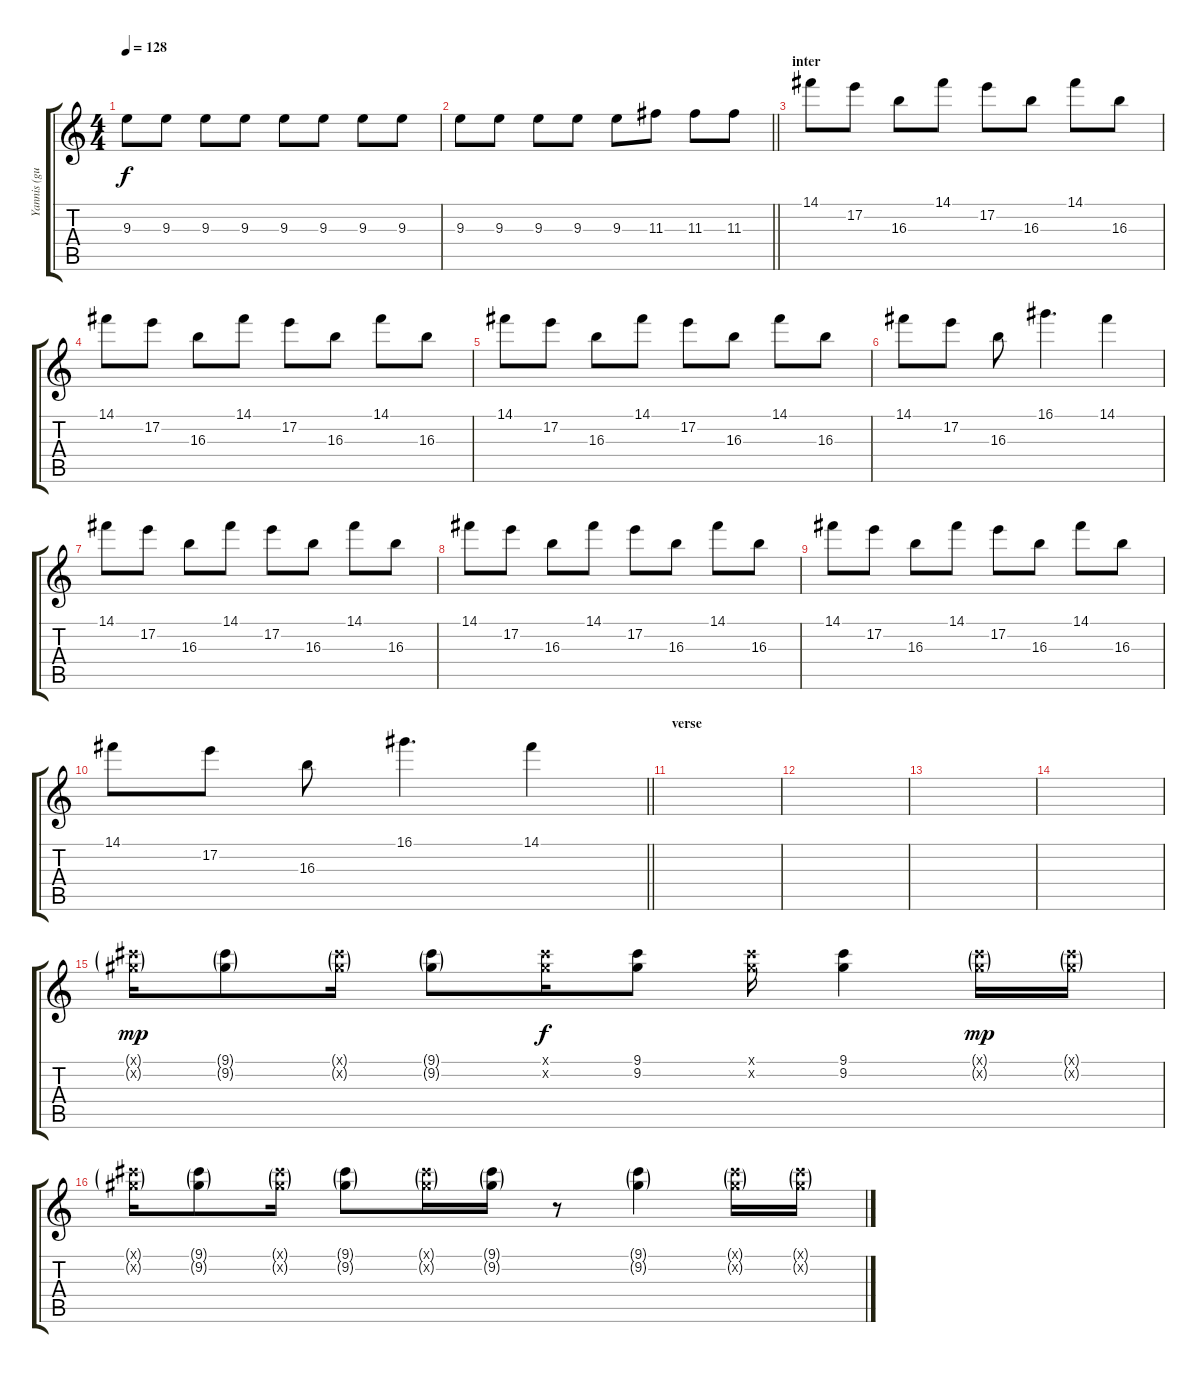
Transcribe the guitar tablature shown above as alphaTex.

\track ("Yannis (guitar)" "Yannis (gu") {instrument electricguitarjazz}
\staff {score tabs}
\tuning (E4 B3 G3 D3 A2 E2) {hide}
\ts (4 4)
\tempo 128
\clef g2
\ks c
9.3.8{dy f} 9.3.8 9.3.8 9.3.8 9.3.8 9.3.8 9.3.8 9.3.8 |
\barLineRight lightlight
9.3.8 9.3.8 9.3.8 9.3.8 9.3.8 11.3.8 11.3.8 11.3.8 |
\section ("" "inter")
14.1.8 17.2.8 16.3.8 14.1.8 17.2.8 16.3.8 14.1.8 16.3.8 |
14.1.8 17.2.8 16.3.8 14.1.8 17.2.8 16.3.8 14.1.8 16.3.8 |
14.1.8 17.2.8 16.3.8 14.1.8 17.2.8 16.3.8 14.1.8 16.3.8 |
14.1.8 17.2.8 16.3.8 16.1.4{d} 14.1.4 |
14.1.8 17.2.8 16.3.8 14.1.8 17.2.8 16.3.8 14.1.8 16.3.8 |
14.1.8 17.2.8 16.3.8 14.1.8 17.2.8 16.3.8 14.1.8 16.3.8 |
14.1.8 17.2.8 16.3.8 14.1.8 17.2.8 16.3.8 14.1.8 16.3.8 |
\barLineRight lightlight
14.1.8 17.2.8 16.3.8 16.1.4{d} 14.1.4 |
\section ("" "verse")
|
|
|
|
(9.1{g x} 9.2{g x}).16{dy mp} (9.1{g} 9.2{g}).8 (9.1{g x} 9.2{g x}).16 (9.1{g} 9.2{g}).8 (9.1{x} 9.2{x}).16{dy f} (9.1 9.2).8 (9.1{x} 9.2{x}).16 (9.1 9.2).4 (9.1{g x} 9.2{g x}).16{dy mp} (9.1{g x} 9.2{g x}).16 |
(9.1{g x} 9.2{g x}).16 (9.1{g} 9.2{g}).8 (9.1{g x} 9.2{g x}).16 (9.1{g} 9.2{g}).8 (9.1{g x} 9.2{g x}).16 (9.1{g} 9.2{g}).16 r.8 (9.1{g} 9.2{g}).4 (9.1{g x} 9.2{g x}).16 (9.1{g x} 9.2{g x}).16
